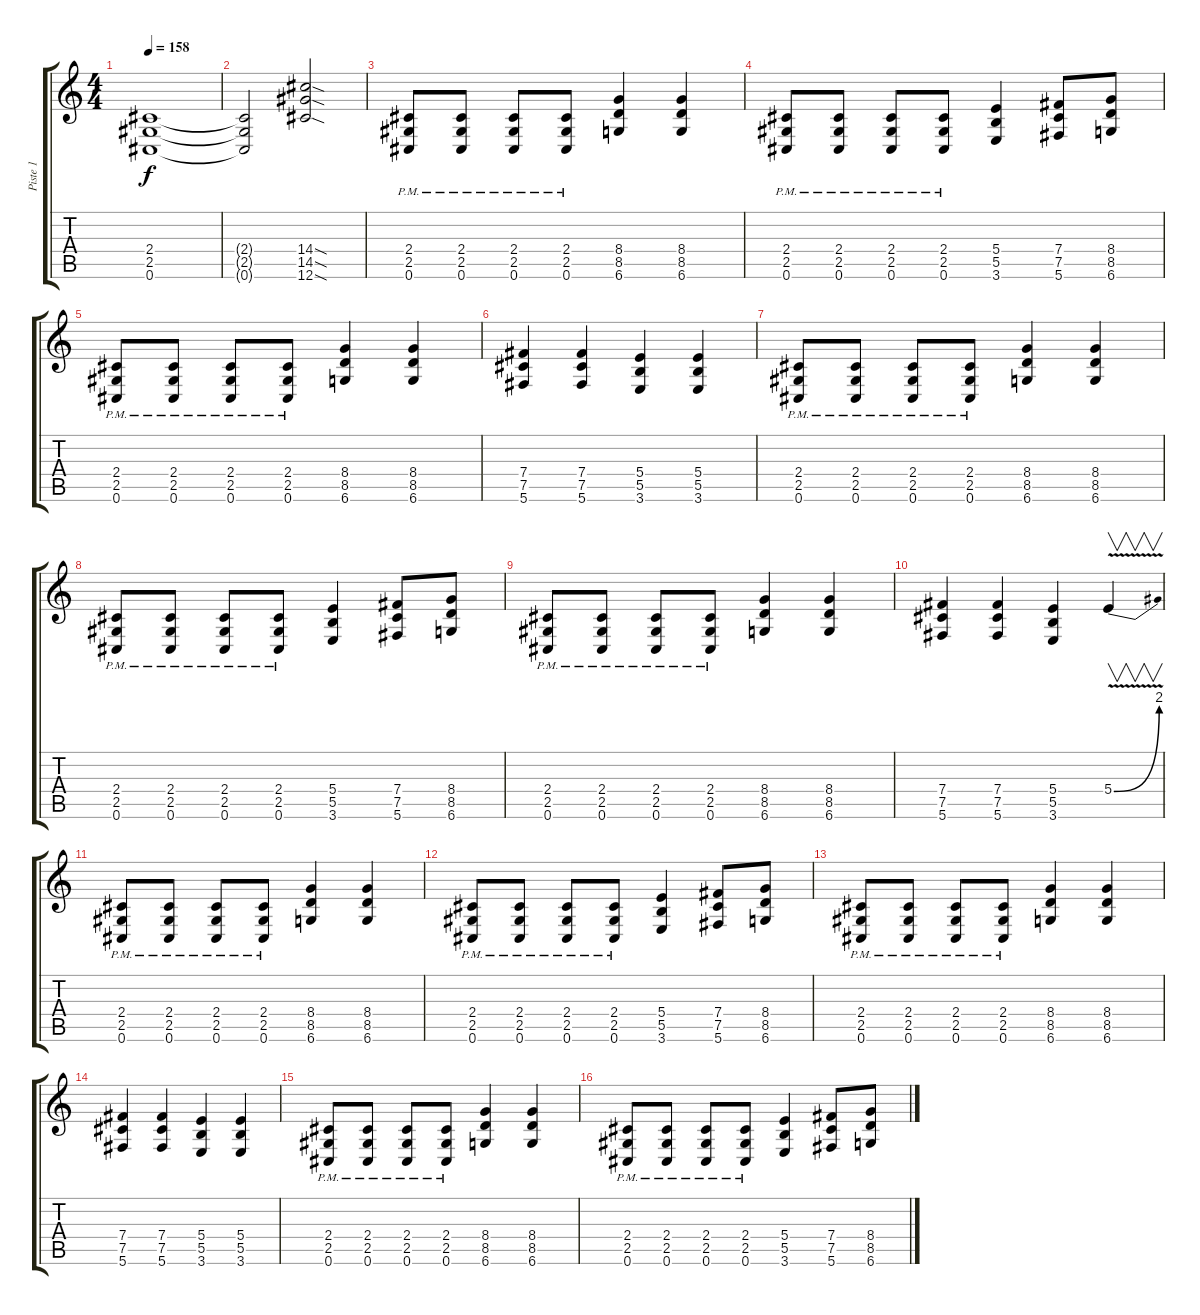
\track ("Piste 1" "Piste 1") {instrument distortionguitar}
\staff {score tabs}
\tuning (Db4 Ab3 E3 B2 Gb2 Db2) {hide}
\ts (4 4)
\tempo 158
\clef g2
\ks c
(2.4 2.5 0.6).1{dy f} |
(2.4{t} 2.5{t} 0.6{t}).2 (14.4{sod} 14.5{sod} 12.6{sod}).2 |
(2.4{pm} 2.5{pm} 0.6{pm}).8 (2.4{pm} 2.5{pm} 0.6{pm}).8 (2.4{pm} 2.5{pm} 0.6{pm}).8 (2.4{pm} 2.5{pm} 0.6{pm}).8 (8.4 8.5 6.6).4 (8.4 8.5 6.6).4 |
(2.4{pm} 2.5{pm} 0.6{pm}).8 (2.4{pm} 2.5{pm} 0.6{pm}).8 (2.4{pm} 2.5{pm} 0.6{pm}).8 (2.4{pm} 2.5{pm} 0.6{pm}).8 (5.4 5.5 3.6).4 (7.4 7.5 5.6).8 (8.4 8.5 6.6).8 |
(2.4{pm} 2.5{pm} 0.6{pm}).8 (2.4{pm} 2.5{pm} 0.6{pm}).8 (2.4{pm} 2.5{pm} 0.6{pm}).8 (2.4{pm} 2.5{pm} 0.6{pm}).8 (8.4 8.5 6.6).4 (8.4 8.5 6.6).4 |
(7.4 7.5 5.6).4 (7.4 7.5 5.6).4 (5.4 5.5 3.6).4 (5.4 5.5 3.6).4 |
(2.4{pm} 2.5{pm} 0.6{pm}).8 (2.4{pm} 2.5{pm} 0.6{pm}).8 (2.4{pm} 2.5{pm} 0.6{pm}).8 (2.4{pm} 2.5{pm} 0.6{pm}).8 (8.4 8.5 6.6).4 (8.4 8.5 6.6).4 |
(2.4{pm} 2.5{pm} 0.6{pm}).8 (2.4{pm} 2.5{pm} 0.6{pm}).8 (2.4{pm} 2.5{pm} 0.6{pm}).8 (2.4{pm} 2.5{pm} 0.6{pm}).8 (5.4 5.5 3.6).4 (7.4 7.5 5.6).8 (8.4 8.5 6.6).8 |
(2.4{pm} 2.5{pm} 0.6{pm}).8 (2.4{pm} 2.5{pm} 0.6{pm}).8 (2.4{pm} 2.5{pm} 0.6{pm}).8 (2.4{pm} 2.5{pm} 0.6{pm}).8 (8.4 8.5 6.6).4 (8.4 8.5 6.6).4 |
(7.4 7.5 5.6).4 (7.4 7.5 5.6).4 (5.4 5.5 3.6).4 5.4{be (bend 0 0 60 8) v}.4{v} |
(2.4{pm} 2.5{pm} 0.6{pm}).8 (2.4{pm} 2.5{pm} 0.6{pm}).8 (2.4{pm} 2.5{pm} 0.6{pm}).8 (2.4{pm} 2.5{pm} 0.6{pm}).8 (8.4 8.5 6.6).4 (8.4 8.5 6.6).4 |
(2.4{pm} 2.5{pm} 0.6{pm}).8 (2.4{pm} 2.5{pm} 0.6{pm}).8 (2.4{pm} 2.5{pm} 0.6{pm}).8 (2.4{pm} 2.5{pm} 0.6{pm}).8 (5.4 5.5 3.6).4 (7.4 7.5 5.6).8 (8.4 8.5 6.6).8 |
(2.4{pm} 2.5{pm} 0.6{pm}).8 (2.4{pm} 2.5{pm} 0.6{pm}).8 (2.4{pm} 2.5{pm} 0.6{pm}).8 (2.4{pm} 2.5{pm} 0.6{pm}).8 (8.4 8.5 6.6).4 (8.4 8.5 6.6).4 |
(7.4 7.5 5.6).4 (7.4 7.5 5.6).4 (5.4 5.5 3.6).4 (5.4 5.5 3.6).4 |
(2.4{pm} 2.5{pm} 0.6{pm}).8 (2.4{pm} 2.5{pm} 0.6{pm}).8 (2.4{pm} 2.5{pm} 0.6{pm}).8 (2.4{pm} 2.5{pm} 0.6{pm}).8 (8.4 8.5 6.6).4 (8.4 8.5 6.6).4 |
(2.4{pm} 2.5{pm} 0.6{pm}).8 (2.4{pm} 2.5{pm} 0.6{pm}).8 (2.4{pm} 2.5{pm} 0.6{pm}).8 (2.4{pm} 2.5{pm} 0.6{pm}).8 (5.4 5.5 3.6).4 (7.4 7.5 5.6).8 (8.4 8.5 6.6).8
